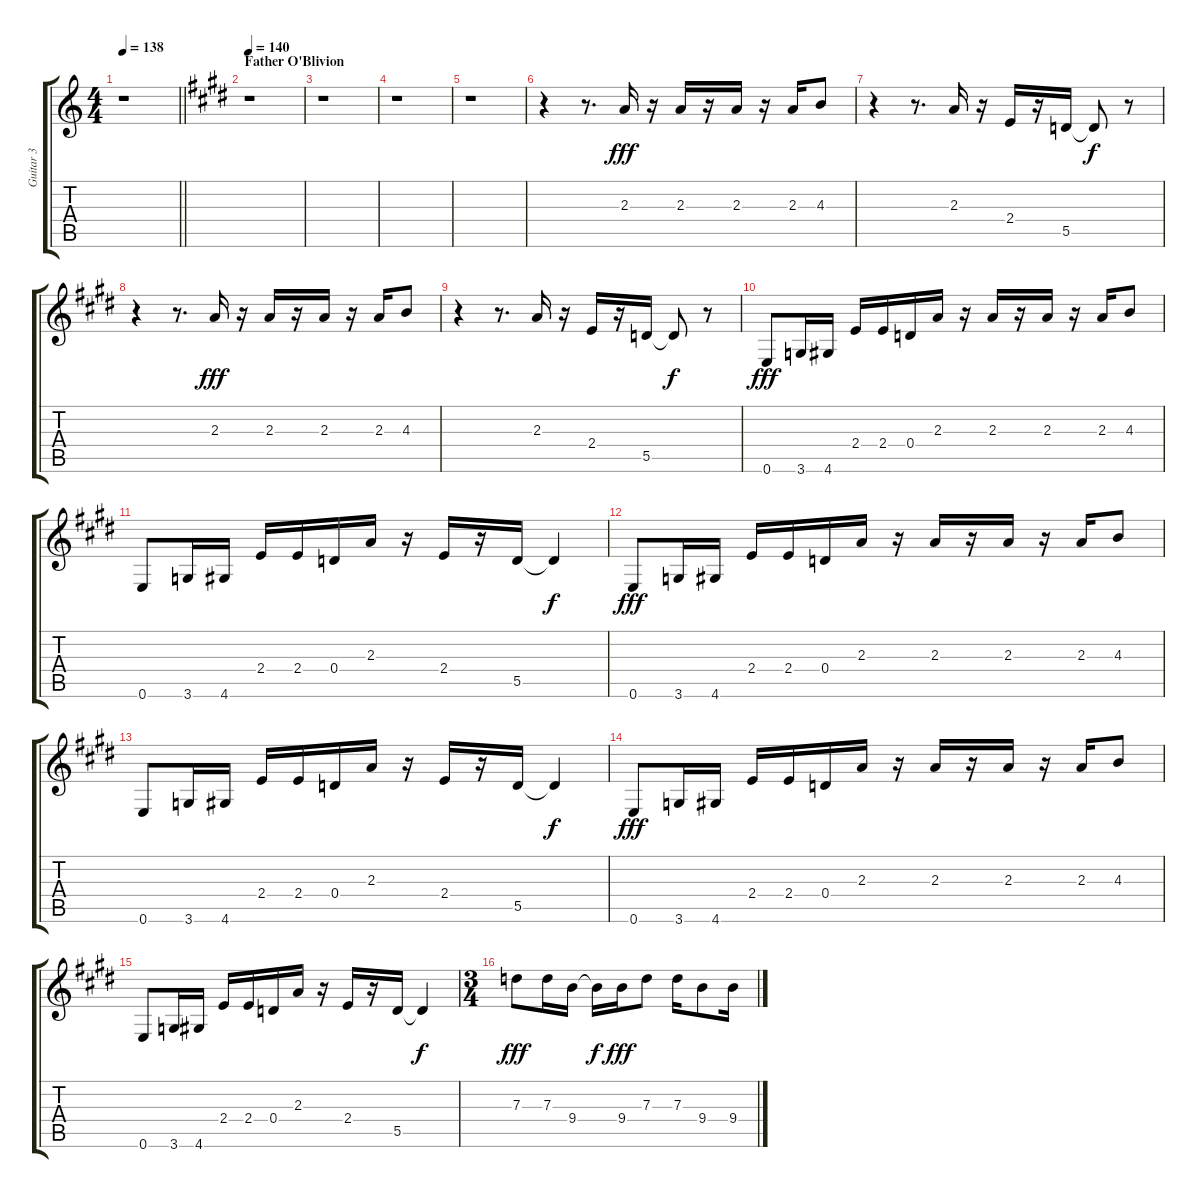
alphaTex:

\track ("Guitar 3" "Guitar 3") {instrument electricguitarclean}
\staff {score tabs}
\tuning (E4 B3 G3 D3 A2 E2) {hide}
\ts (4 4)
\tempo 138
\clef g2
\barLineRight lightlight
\ks c
r.1{dy f} |
\section ("" "Father O'Blivion")
\tempo 140
\ks e
r.1 |
r.1 |
r.1 |
r.1 |
r.4 r.8{d} 2.3.16{dy fff} r.16 2.3.16 r.16 2.3.16 r.16 2.3.16 4.3.8 |
r.4 r.8{d} 2.3.16 r.16 2.4.16 r.16 5.5.16 5.5{t}.8{dy f} r.8 |
r.4 r.8{d} 2.3.16{dy fff} r.16 2.3.16 r.16 2.3.16 r.16 2.3.16 4.3.8 |
r.4 r.8{d} 2.3.16 r.16 2.4.16 r.16 5.5.16 5.5{t}.8{dy f} r.8 |
0.6.8{dy fff} 3.6.16 4.6.16 2.4.16 2.4.16 0.4.16 2.3.16 r.16 2.3.16 r.16 2.3.16 r.16 2.3.16 4.3.8 |
0.6.8 3.6.16 4.6.16 2.4.16 2.4.16 0.4.16 2.3.16 r.16 2.4.16 r.16 5.5.16 5.5{t}.4{dy f} |
0.6.8{dy fff} 3.6.16 4.6.16 2.4.16 2.4.16 0.4.16 2.3.16 r.16 2.3.16 r.16 2.3.16 r.16 2.3.16 4.3.8 |
0.6.8 3.6.16 4.6.16 2.4.16 2.4.16 0.4.16 2.3.16 r.16 2.4.16 r.16 5.5.16 5.5{t}.4{dy f} |
0.6.8{dy fff} 3.6.16 4.6.16 2.4.16 2.4.16 0.4.16 2.3.16 r.16 2.3.16 r.16 2.3.16 r.16 2.3.16 4.3.8 |
0.6.8 3.6.16 4.6.16 2.4.16 2.4.16 0.4.16 2.3.16 r.16 2.4.16 r.16 5.5.16 5.5{t}.4{dy f} |
\ts (3 4)
7.3.8{dy fff} 7.3.16 9.4.16 9.4{t}.16{dy f} 9.4.16{dy fff} 7.3.8 7.3.16 9.4.8 9.4.16
